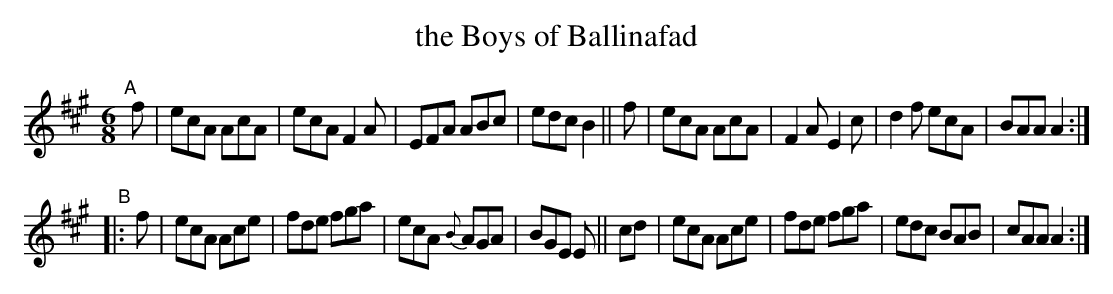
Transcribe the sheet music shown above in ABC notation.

X:1
T: the Boys of Ballinafad
M: 6/8
L: 1/8
K: A
"^A"\
[|]f | ecA AcA | ecA F2A | EFA ABc | edc B2 \
|| f | ecA AcA | F2A E2c | d2f ecA | BAA A2 :|
"^B"\
|: f | ecA Ace | fde fga | ecA {B}AGA | BGE E \
||cd | ecA Ace | fde fga | edc BAB | cAA A2 :|
